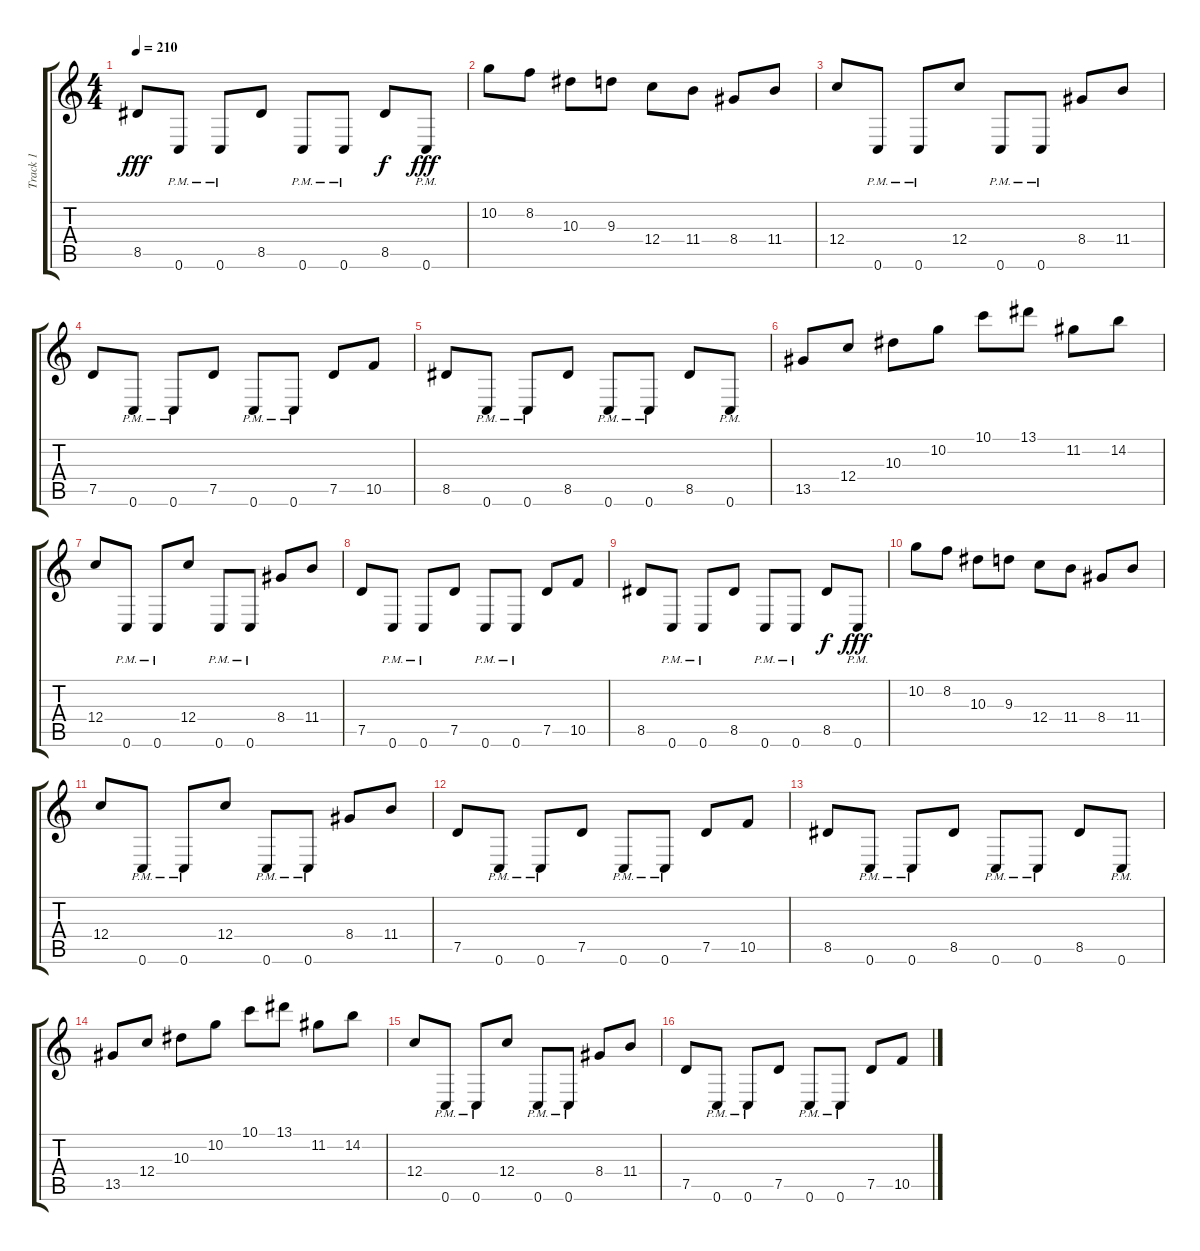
\track ("Track 1" "Track 1") {instrument distortionguitar}
\staff {score tabs}
\tuning (D4 A3 F3 C3 G2 C2) {hide}
\ts (4 4)
\tempo 210
\clef g2
\ks c
8.5.8{dy fff} 0.6{pm}.8 0.6{pm}.8 8.5.8 0.6{pm}.8 0.6{pm}.8 8.5.8{dy f} 0.6{pm}.8{dy fff} |
10.2.8 8.2.8 10.3.8 9.3.8 12.4.8 11.4.8 8.4.8 11.4.8 |
12.4.8 0.6{pm}.8 0.6{pm}.8 12.4.8 0.6{pm}.8 0.6{pm}.8 8.4.8 11.4.8 |
7.5.8 0.6{pm}.8 0.6{pm}.8 7.5.8 0.6{pm}.8 0.6{pm}.8 7.5.8 10.5.8 |
8.5.8 0.6{pm}.8 0.6{pm}.8 8.5.8 0.6{pm}.8 0.6{pm}.8 8.5.8 0.6{pm}.8 |
13.5.8 12.4.8 10.3.8 10.2.8 10.1.8 13.1.8 11.2.8 14.2.8 |
12.4.8 0.6{pm}.8 0.6{pm}.8 12.4.8 0.6{pm}.8 0.6{pm}.8 8.4.8 11.4.8 |
7.5.8 0.6{pm}.8 0.6{pm}.8 7.5.8 0.6{pm}.8 0.6{pm}.8 7.5.8 10.5.8 |
8.5.8 0.6{pm}.8 0.6{pm}.8 8.5.8 0.6{pm}.8 0.6{pm}.8 8.5.8{dy f} 0.6{pm}.8{dy fff} |
10.2.8 8.2.8 10.3.8 9.3.8 12.4.8 11.4.8 8.4.8 11.4.8 |
12.4.8 0.6{pm}.8 0.6{pm}.8 12.4.8 0.6{pm}.8 0.6{pm}.8 8.4.8 11.4.8 |
7.5.8 0.6{pm}.8 0.6{pm}.8 7.5.8 0.6{pm}.8 0.6{pm}.8 7.5.8 10.5.8 |
8.5.8 0.6{pm}.8 0.6{pm}.8 8.5.8 0.6{pm}.8 0.6{pm}.8 8.5.8 0.6{pm}.8 |
13.5.8 12.4.8 10.3.8 10.2.8 10.1.8 13.1.8 11.2.8 14.2.8 |
12.4.8 0.6{pm}.8 0.6{pm}.8 12.4.8 0.6{pm}.8 0.6{pm}.8 8.4.8 11.4.8 |
7.5.8 0.6{pm}.8 0.6{pm}.8 7.5.8 0.6{pm}.8 0.6{pm}.8 7.5.8 10.5.8
